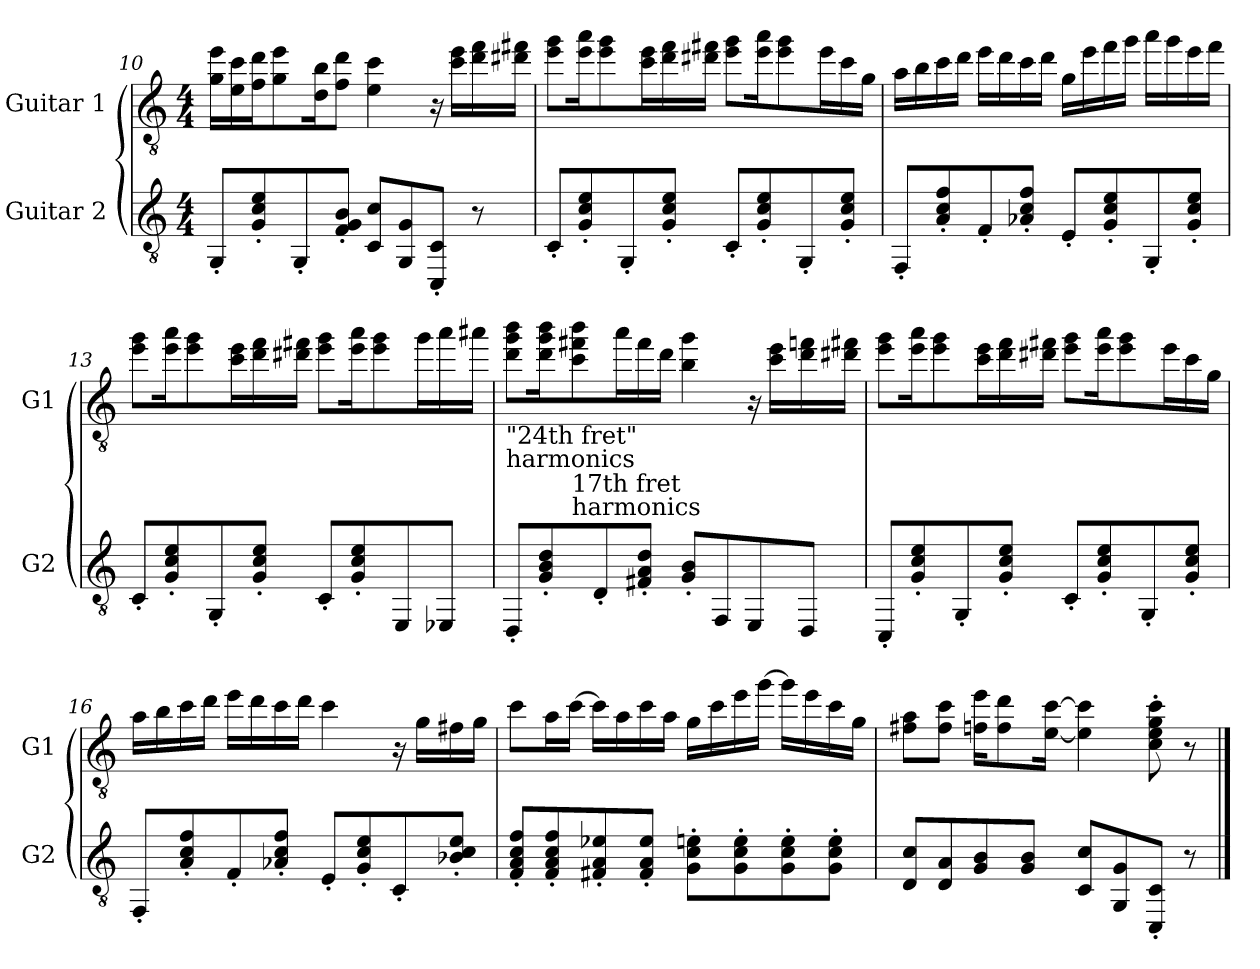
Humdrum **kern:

**kern	**kern
*part2	*part1
*staff2	*staff1
*I"Guitar 2	*I"Guitar 1
*I'G2	*I'G1
!!LO:LB:g=z
*clefGv2	*clefGv2
*k[]	*k[]
*C:	*C:
*M4/4	*M4/4
=10	=10
8GG'/L	16g\ 16ee\LL
.	16e\ 16cc\
8G/' 8c/' 8e/'	16f\ 16dd\J
.	8g\ 8ee\
8GG'/	.
.	16d\ 16b\K
8F/' 8G/' 8B/'J	8f\ 8dd\J
8C/ 8c/L	4e\ 4cc\
8GG/ 8G/	.
8CC/' 8C/'J	16r
.	16cc\ 16ee\LL
8r	16dd\ 16ff\
.	16dd#X\ 16ff#X\JJ
=11	=11
8C'/L	8ee\ 8gg\L
8G/' 8c/' 8e/'	16ee\ 16aa\K
.	8ee\ 8gg\
8GG'/	.
.	16cc\ 16ee\L
8G/' 8c/' 8e/'J	16dd\ 16ff\
.	16dd#X\ 16ff#X\JJ
8C'/L	8ee\ 8gg\L
8G/' 8c/' 8e/'	16ee\ 16aa\K
.	8ee\ 8gg\
8GG'/	.
.	16ee\L
8G/' 8c/' 8e/'J	16cc\
.	16g\JJ
=12	=12
8FF'/L	16a\LL
.	16b\
8A/' 8c/' 8f/'	16cc\
.	16dd\JJ
8F'/	16ee\LL
.	16dd\
8A-X/' 8c/' 8f/'J	16cc\
.	16dd\JJ
8E'/L	16g\LL
.	16ee\
8G/' 8c/' 8e/'	16ff\
.	16gg\JJ
8GG'/	16aa\LL
.	16gg\
8G/' 8c/' 8e/'J	16ee\
.	16ff\JJ
!!LO:LB:g=z
=13	=13
8C'/L	8ee\ 8gg\L
8G/' 8c/' 8e/'	16ee\ 16aa\K
.	8ee\ 8gg\
8GG'/	.
.	16cc\ 16ee\L
8G/' 8c/' 8e/'J	16dd\ 16ff\
.	16dd#X\ 16ff#X\JJ
8C'/L	8ee\ 8gg\L
8G/' 8c/' 8e/'	16ee\ 16aa\K
.	8ee\ 8gg\
8EE/	.
.	16gg\L
8EE-X/J	16aa\
.	16aa#X\JJ
=14	=14
!	!LO:TX:b:t="24th fret"\nharmonics
8DD'/L	8dd\ 8gg\ 8bb\L
8G/' 8B/' 8d/'	16dd\ 16gg\ 16bb\K
!	!LO:TX:b:t=17th fret\nharmonics
.	8cc\ 8ff#X\ 8bb\
8D'/	.
.	16aa\L
8F#X/' 8A/' 8d/'J	16ff#\
.	16dd\JJ
8G/' 8B/'L	4b\ 4gg\
8FF/	.
8EE/	16r
.	16cc\ 16ee\LL
8DD/J	16dd\ 16ffn\
.	16dd#X\ 16ff#X\JJ
=15	=15
8CC'/L	8ee\ 8gg\L
8G/' 8c/' 8e/'	16ee\ 16aa\K
.	8ee\ 8gg\
8GG'/	.
.	16cc\ 16ee\L
8G/' 8c/' 8e/'J	16dd\ 16ff\
.	16dd#X\ 16ff#X\JJ
8C'/L	8ee\ 8gg\L
8G/' 8c/' 8e/'	16ee\ 16aa\K
.	8ee\ 8gg\
8GG'/	.
.	16ee\L
8G/' 8c/' 8e/'J	16cc\
.	16g\JJ
!!LO:LB:g=z
=16	=16
8FF'/L	16a\LL
.	16b\
8A/' 8c/' 8f/'	16cc\
.	16dd\JJ
8F'/	16ee\LL
.	16dd\
8A-X/' 8c/' 8f/'J	16cc\
.	16dd\JJ
8E'/L	4cc\
8G/' 8c/' 8e/'	.
8C'/	16r
.	16g\LL
8B-X/' 8c/' 8e/'J	16f#X\
.	16g\JJ
=17	=17
8F/' 8A/' 8c/' 8f/'L	8cc\L
8F/' 8A/' 8c/' 8f/'	16a\L
.	[16cc\JJ
8F#X/' 8A/' 8e-X/'	16cc\LL]
.	16a\
8F#/' 8A/' 8e-/'J	16cc\
.	16a\JJ
8G\' 8c\' 8en\'L	16g\LL
.	16cc\
8G\' 8c\' 8e\'	16ee\
.	[16gg\JJ
8G\' 8c\' 8e\'	16gg\LL]
.	16ee\
8G\' 8c\' 8e\'J	16cc\
.	16g\JJ
=18	=18
8D/ 8c/L	8f#X\ 8a\L
8D/ 8A/	8f#\ 8cc\J
8G/ 8B/	16fn\ 16ee\KL
.	8f\ 8dd\
8G/ 8B/J	.
.	[16e\ [16cc\Jk
8C/ 8c/L	4e\] 4cc\]
8GG/ 8G/	.
8CC/' 8C/'J	8c\' 8e\' 8g\' 8cc\'
8r	8r
==	==
*-	*-
